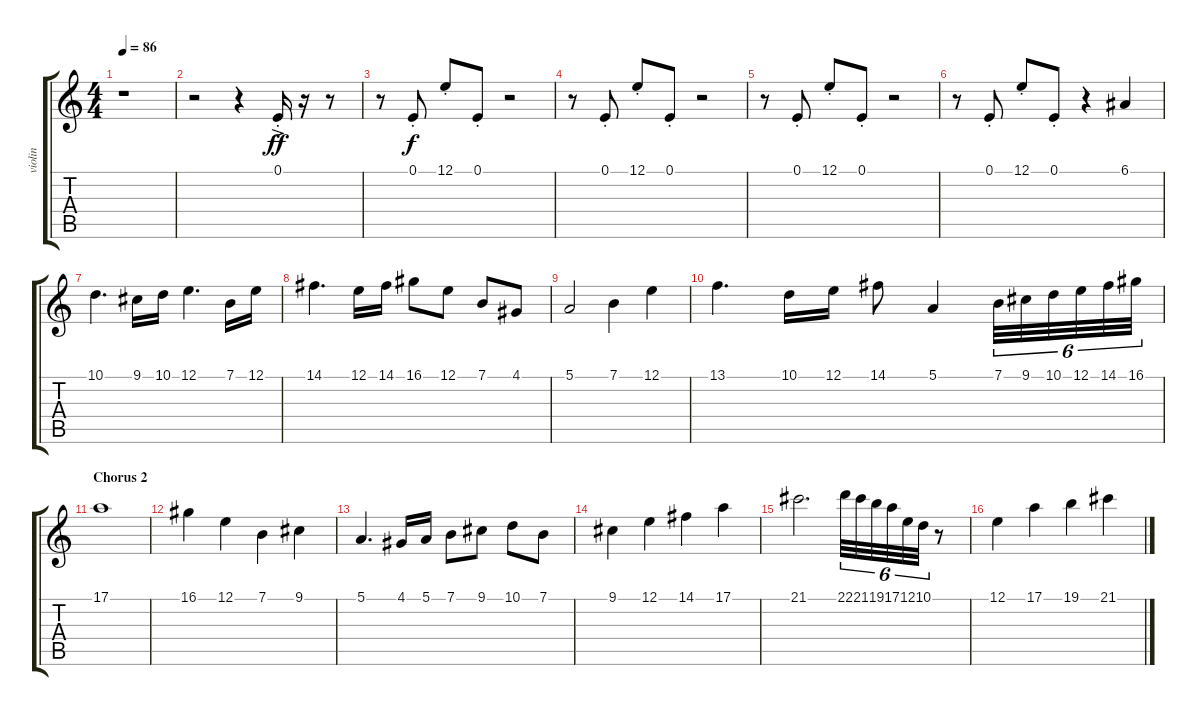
\track ("violin" "violin") {instrument violin}
\staff {score tabs}
\tuning (E4 B3 G3 D3 A2 E2) {hide}
\ts (4 4)
\tempo 86
\clef g2
\ks c
r.1{dy mf} |
r.2 r.4 0.1{ac st}.16{dy ff} r.16 r.8 |
r.8 0.1{st}.8{dy f} 12.1{st}.8 0.1{st}.8 r.2 |
r.8 0.1{st}.8 12.1{st}.8 0.1{st}.8 r.2 |
r.8 0.1{st}.8 12.1{st}.8 0.1{st}.8 r.2 |
r.8 0.1{st}.8 12.1{st}.8 0.1{st}.8 r.4 6.1.4 |
10.1.4{d} 9.1.16 10.1.16 12.1.4{d} 7.1.16 12.1.16 |
14.1.4{d} 12.1.16 14.1.16 16.1.8 12.1.8 7.1.8 4.1.8 |
5.1.2 7.1.4 12.1.4 |
13.1.4{d} 10.1.16 12.1.16 14.1.8 5.1.4 7.1.32{tu (6 4)} 9.1.32{tu (6 4)} 10.1.32{tu (6 4)} 12.1.32{tu (6 4)} 14.1.32{tu (6 4)} 16.1.32{tu (6 4)} |
\section ("" "Chorus 2")
17.1.1 |
16.1.4 12.1.4 7.1.4 9.1.4 |
5.1.4{d} 4.1.16 5.1.16 7.1.8 9.1.8 10.1.8 7.1.8 |
9.1.4 12.1.4 14.1.4 17.1.4 |
21.1.2{d} 22.1.32{tu (6 4)} 21.1.32{tu (6 4)} 19.1.32{tu (6 4)} 17.1.32{tu (6 4)} 12.1.32{tu (6 4)} 10.1.32{tu (6 4)} r.8 |
12.1.4 17.1.4 19.1.4 21.1.4
